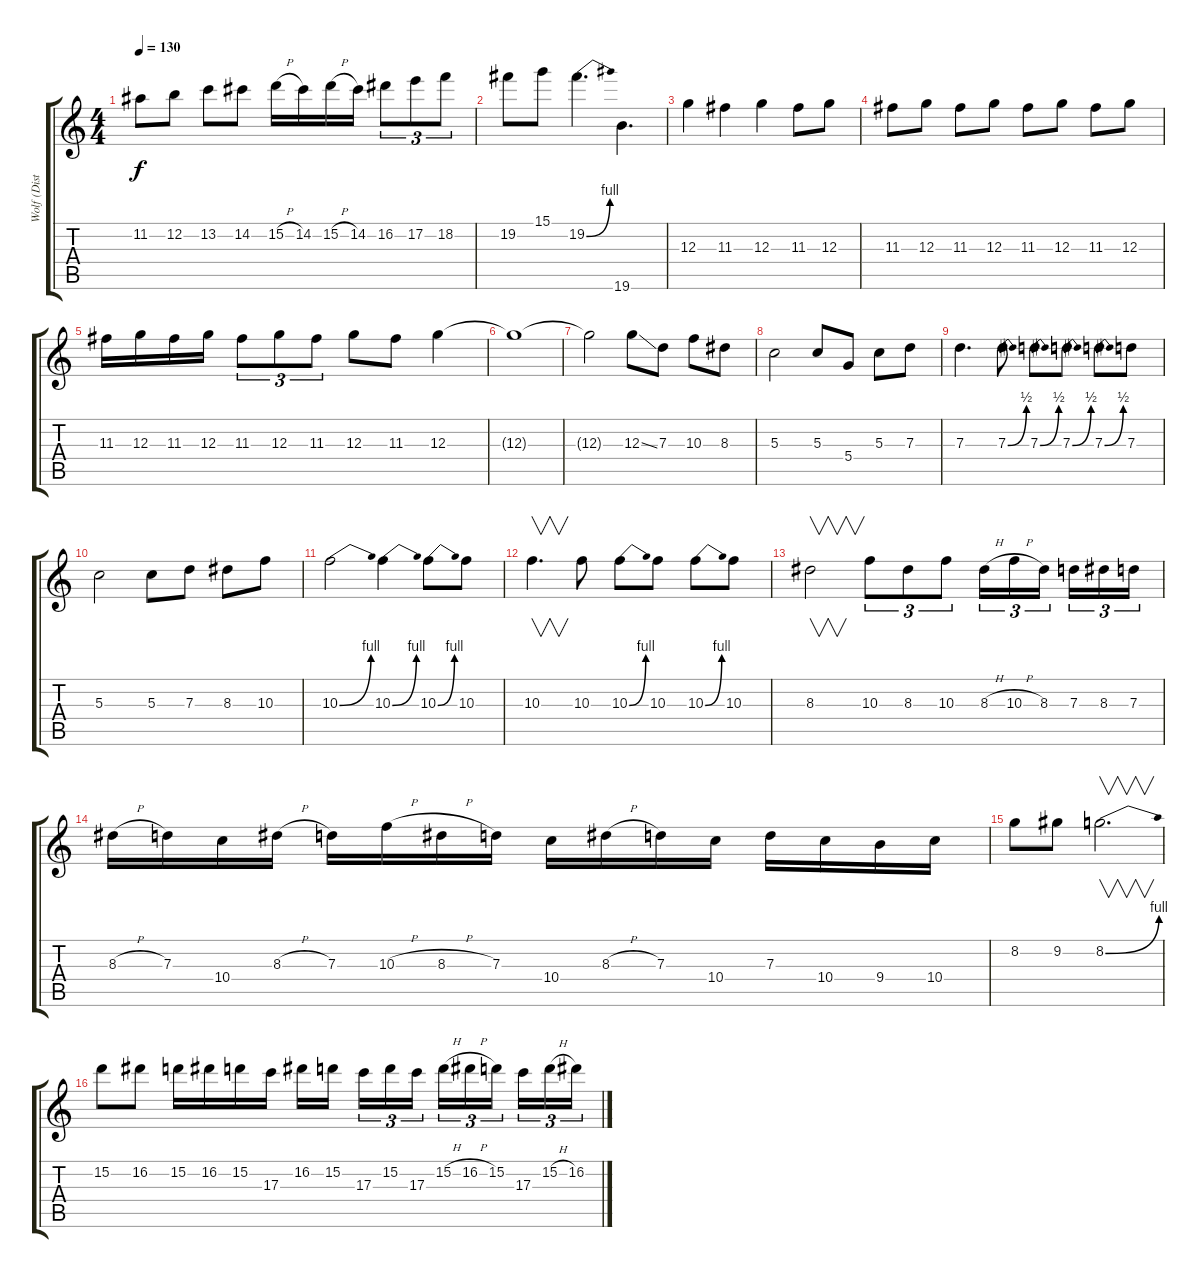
\track ("Wolf (Distortion Guitar)" "Wolf (Dist") {instrument distortionguitar}
\staff {score tabs}
\tuning (E4 B3 G3 D3 A2 E2) {hide}
\ts (4 4)
\tempo 130
\clef g2
\ks c
11.2.8{dy f} 12.2.8 13.2.8 14.2.8 15.2{h}.16 14.2.16 15.2{h}.16 14.2.16 16.2.8{tu (3 2)} 17.2.8{tu (3 2)} 18.2.8{tu (3 2)} |
19.2.8 15.1.8 19.2{be (bend 0 0 60 4)}.4{d} 19.6.4{d} |
12.3.4 11.3.4 12.3.4 11.3.8 12.3.8 |
11.3.8 12.3.8 11.3.8 12.3.8 11.3.8 12.3.8 11.3.8 12.3.8 |
11.3.16 12.3.16 11.3.16 12.3.16 11.3.8{tu (3 2)} 12.3.8{tu (3 2)} 11.3.8{tu (3 2)} 12.3.8 11.3.8 12.3.4 |
12.3{t}.1 |
12.3{t}.2 12.3{ss}.8 7.3.8 10.3.8 8.3.8 |
5.3.2 5.3.8 5.4.8 5.3.8 7.3.8 |
7.3.4{d} 7.3{be (bend 0 0 60 2)}.8 7.3{be (bend 0 0 60 2)}.8 7.3{be (bend 0 0 60 2)}.8 7.3{be (bend 0 0 60 2)}.8 7.3.8 |
5.3.2 5.3.8 7.3.8 8.3.8 10.3.8 |
10.3{be (bend 0 0 60 4)}.2 10.3{be (bend 0 0 60 4)}.4 10.3{be (bend 0 0 60 4)}.8 10.3.8 |
10.3.4{v d} 10.3.8 10.3{be (bend 0 0 60 4)}.8 10.3.8 10.3{be (bend 0 0 60 4)}.8 10.3.8 |
8.3.2{v} 10.3.8{tu (3 2)} 8.3.8{tu (3 2)} 10.3.8{tu (3 2)} 8.3{h}.16{tu (3 2)} 10.3{h}.16{tu (3 2)} 8.3.16{tu (3 2)} 7.3.16{tu (3 2)} 8.3.16{tu (3 2)} 7.3.16{tu (3 2)} |
8.3{h}.16 7.3.16 10.4.16 8.3{h}.16 7.3.16 10.3{h}.16 8.3{h}.16 7.3.16 10.4.16 8.3{h}.16 7.3.16 10.4.16 7.3.16 10.4.16 9.4.16 10.4.16 |
8.2.8 9.2.8 8.2{be (bend 0 0 60 4)}.2{v d} |
15.2.8 16.2.8 15.2.16 16.2.16 15.2.16 17.3.16 16.2.16 15.2.16 17.3.16{tu (3 2)} 15.2.16{tu (3 2)} 17.3.16{tu (3 2)} 15.2{h}.16{tu (3 2)} 16.2{h}.16{tu (3 2)} 15.2.16{tu (3 2)} 17.3.16{tu (3 2)} 15.2{h}.16{tu (3 2)} 16.2.16{tu (3 2)}
